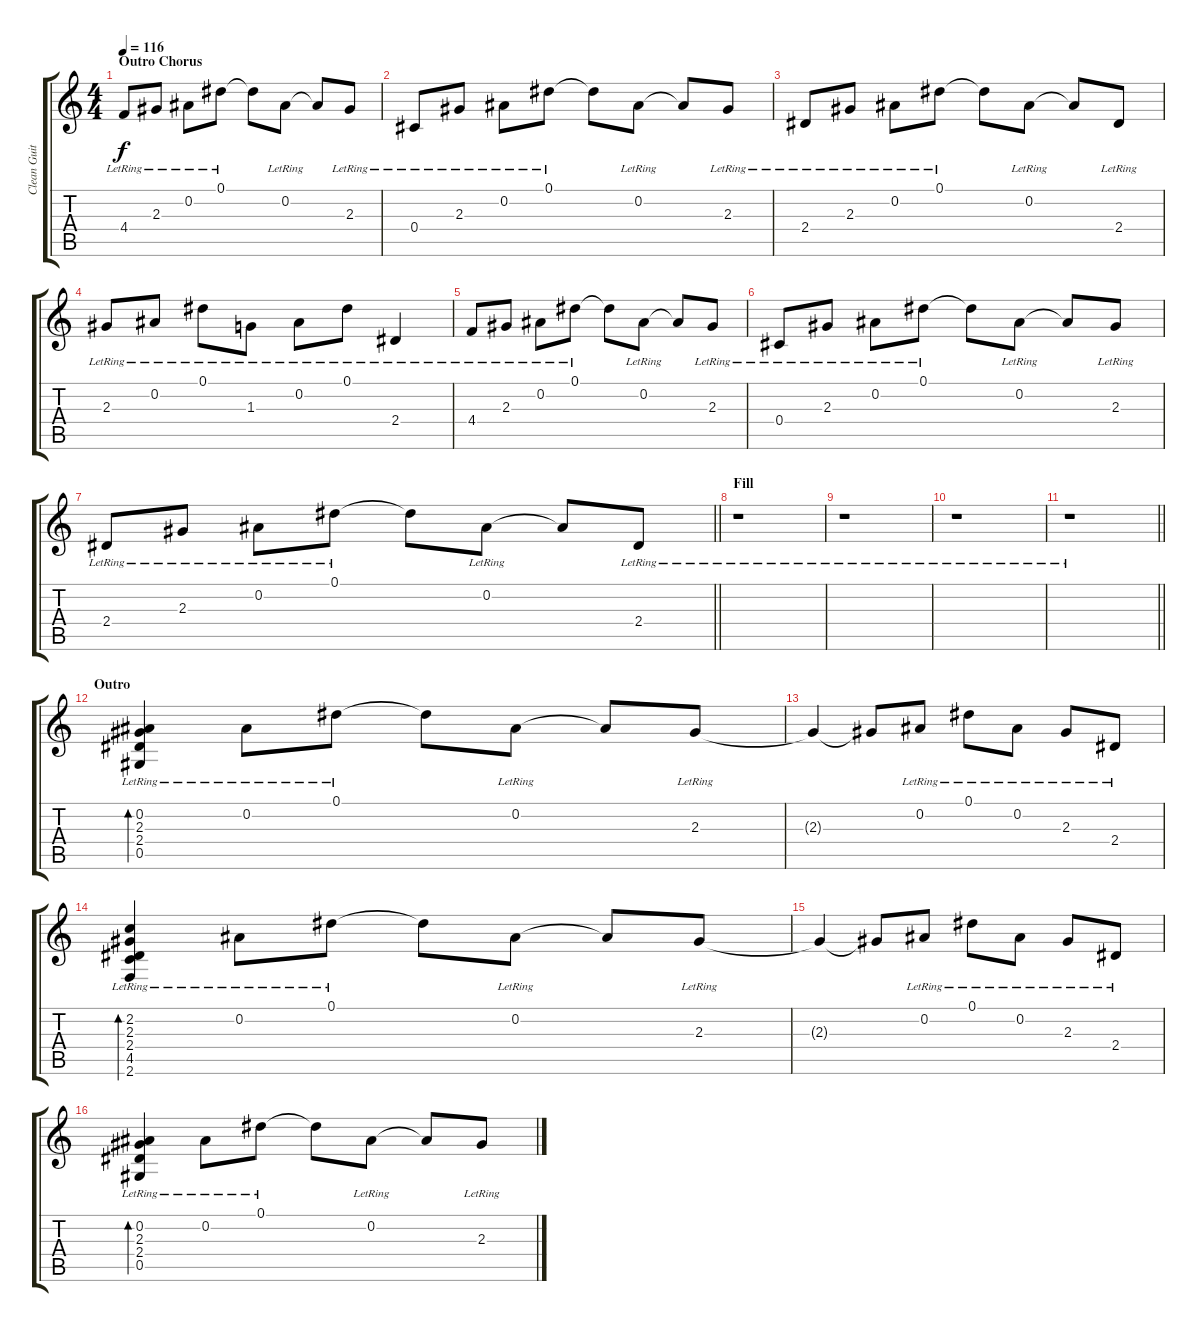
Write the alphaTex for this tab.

\track ("Clean Guitar" "Clean Guit") {instrument electricguitarclean}
\staff {score tabs}
\tuning (Eb4 Bb3 Gb3 Db3 Ab2 Eb2) {hide}
\ts (4 4)
\section ("" "Outro Chorus")
\tempo 116
\clef g2
\ks c
4.4{lr}.8{dy f} 2.3{lr}.8 0.2{lr}.8 0.1{lr}.8 0.1{t}.8 0.2{lr}.8 0.2{t}.8 2.3{lr}.8 |
0.4{lr}.8 2.3{lr}.8 0.2{lr}.8 0.1{lr}.8 0.1{t}.8 0.2{lr}.8 0.2{t}.8 2.3{lr}.8 |
2.4{lr}.8 2.3{lr}.8 0.2{lr}.8 0.1{lr}.8 0.1{t}.8 0.2{lr}.8 0.2{t}.8 2.4{lr}.8 |
2.3{lr}.8 0.2{lr}.8 0.1{lr}.8 1.3{lr}.8 0.2{lr}.8 0.1{lr}.8 2.4{lr}.4 |
4.4{lr}.8 2.3{lr}.8 0.2{lr}.8 0.1{lr}.8 0.1{t}.8 0.2{lr}.8 0.2{t}.8 2.3{lr}.8 |
0.4{lr}.8 2.3{lr}.8 0.2{lr}.8 0.1{lr}.8 0.1{t}.8 0.2{lr}.8 0.2{t}.8 2.3{lr}.8 |
\barLineRight lightlight
2.4{lr}.8 2.3{lr}.8 0.2{lr}.8 0.1{lr}.8 0.1{t}.8 0.2{lr}.8 0.2{t}.8 2.4{lr}.8 |
\section ("" "Fill")
r.1 |
r.1 |
r.1 |
\barLineRight lightlight
r.1 |
\section ("" "Outro")
(0.2{lr} 2.3{lr} 2.4{lr} 0.5{lr}).4{bd 120} 0.2{lr}.8 0.1{lr}.8 0.1{t}.8 0.2{lr}.8 0.2{t}.8 2.3{lr}.8 |
2.3{t}.4 2.3{t}.8 0.2{lr}.8 0.1{lr}.8 0.2{lr}.8 2.3{lr}.8 2.4{lr}.8 |
(2.2{lr} 2.3{lr} 2.4{lr} 4.5{lr} 2.6{lr}).4{bd 120} 0.2{lr}.8 0.1{lr}.8 0.1{t}.8 0.2{lr}.8 0.2{t}.8 2.3{lr}.8 |
2.3{t}.4 2.3{t}.8 0.2{lr}.8 0.1{lr}.8 0.2{lr}.8 2.3{lr}.8 2.4{lr}.8 |
(0.2{lr} 2.3{lr} 2.4{lr} 0.5{lr}).4{bd 120} 0.2{lr}.8 0.1{lr}.8 0.1{t}.8 0.2{lr}.8 0.2{t}.8 2.3{lr}.8
